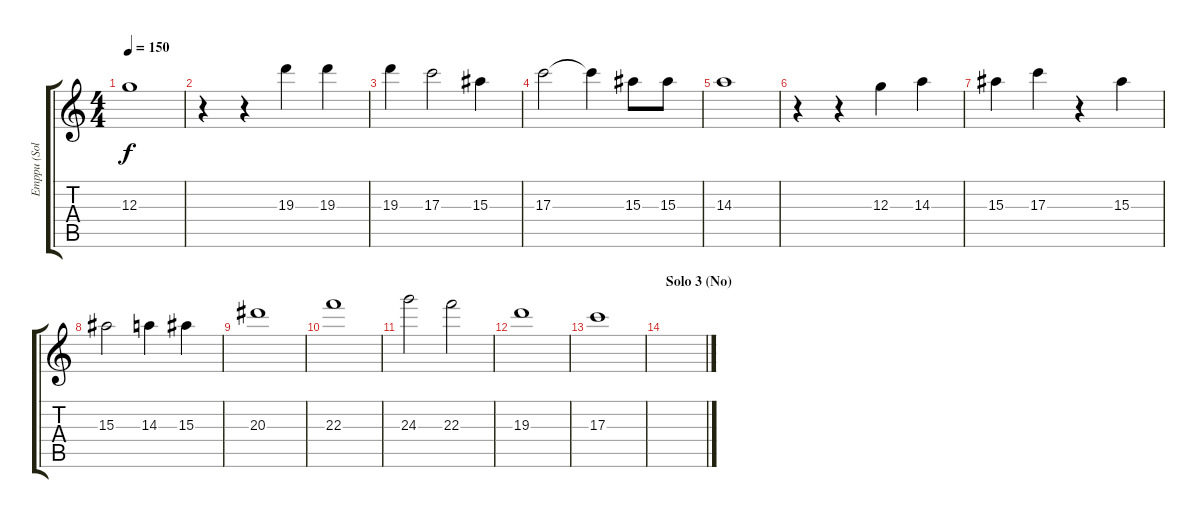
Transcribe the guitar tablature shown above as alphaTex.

\track ("Emppu (Solo)" "Emppu (Sol") {instrument overdrivenguitar}
\staff {score tabs}
\tuning (E4 B3 G3 D3 A2 E2) {hide}
\ts (4 4)
\tempo 150
\clef g2
\ks c
12.3.1{dy f} |
r.4 r.4 19.3.4 19.3.4 |
19.3.4 17.3.2 15.3.4 |
17.3.2 17.3{t}.4 15.3.8 15.3.8 |
14.3.1 |
r.4 r.4 12.3.4 14.3.4 |
15.3.4 17.3.4 r.4 15.3.4 |
15.3.2 14.3.4 15.3.4 |
20.3.1 |
22.3.1 |
24.3.2 22.3.2 |
19.3.1 |
17.3.1 |
\section ("" "Solo 3 (No)")
